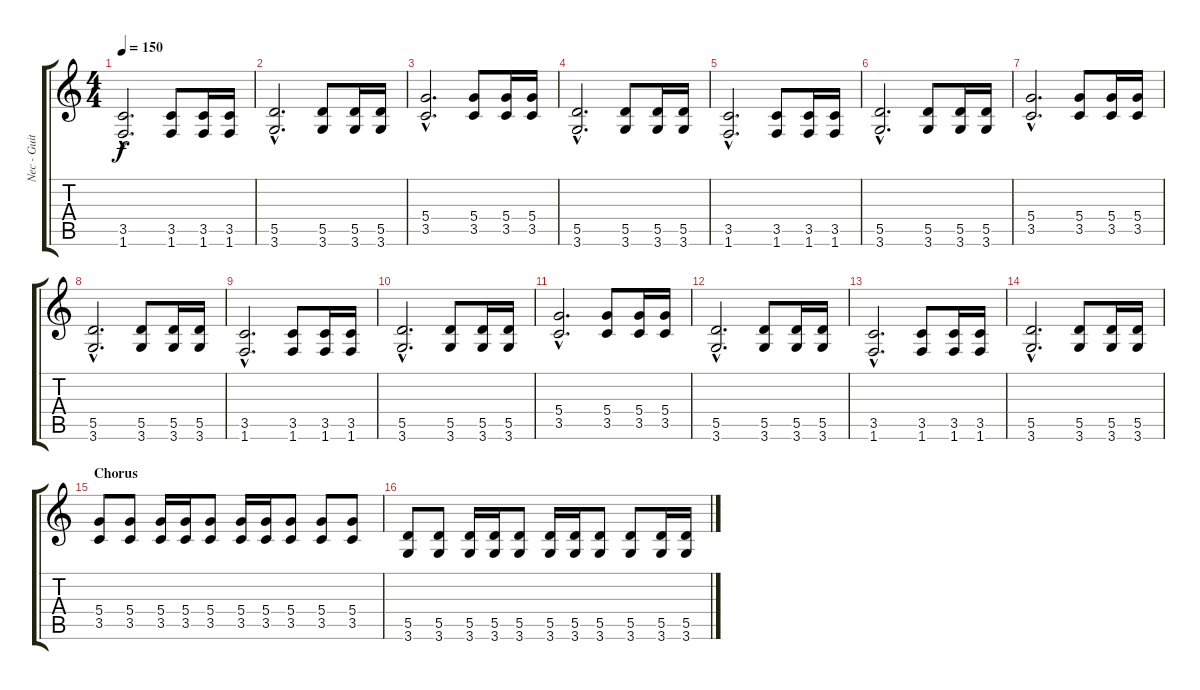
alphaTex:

\track ("Nec - Guitars" "Nec - Guit") {instrument distortionguitar}
\staff {score tabs}
\tuning (E4 B3 G3 D3 A2 E2) {hide}
\ts (4 4)
\tempo 150
\clef g2
\ks c
(3.5{hac} 1.6).2{d dy f} (3.5 1.6).8 (3.5 1.6).16 (3.5 1.6).16 |
(5.5{hac} 3.6).2{d} (5.5 3.6).8 (5.5 3.6).16 (5.5 3.6).16 |
(5.4{hac} 3.5).2{d instrument electricguitarmuted} (5.4 3.5).8 (5.4 3.5).16 (5.4 3.5).16 |
(5.5{hac} 3.6).2{d} (5.5 3.6).8 (5.5 3.6).16 (5.5 3.6).16 |
(3.5{hac} 1.6).2{d} (3.5 1.6).8 (3.5 1.6).16 (3.5 1.6).16 |
(5.5{hac} 3.6).2{d} (5.5 3.6).8 (5.5 3.6).16 (5.5 3.6).16 |
(5.4{hac} 3.5).2{d instrument electricguitarmuted} (5.4 3.5).8 (5.4 3.5).16 (5.4 3.5).16 |
(5.5{hac} 3.6).2{d} (5.5 3.6).8 (5.5 3.6).16 (5.5 3.6).16 |
(3.5{hac} 1.6).2{d} (3.5 1.6).8 (3.5 1.6).16 (3.5 1.6).16 |
(5.5{hac} 3.6).2{d} (5.5 3.6).8 (5.5 3.6).16 (5.5 3.6).16 |
(5.4{hac} 3.5).2{d instrument electricguitarmuted} (5.4 3.5).8 (5.4 3.5).16 (5.4 3.5).16 |
(5.5{hac} 3.6).2{d} (5.5 3.6).8 (5.5 3.6).16 (5.5 3.6).16 |
(3.5{hac} 1.6).2{d} (3.5 1.6).8 (3.5 1.6).16 (3.5 1.6).16 |
(5.5{hac} 3.6).2{d} (5.5 3.6).8 (5.5 3.6).16 (5.5 3.6).16 |
\section ("" "Chorus")
(5.4 3.5).8{instrument distortionguitar} (5.4 3.5).8 (5.4 3.5).16 (5.4 3.5).16 (5.4 3.5).8 (5.4 3.5).16 (5.4 3.5).16 (5.4 3.5).8 (5.4 3.5).8 (5.4 3.5).8 |
(5.5 3.6).8 (5.5 3.6).8 (5.5 3.6).16 (5.5 3.6).16 (5.5 3.6).8 (5.5 3.6).16 (5.5 3.6).16 (5.5 3.6).8 (5.5 3.6).8 (5.5 3.6).16 (5.5 3.6).16
